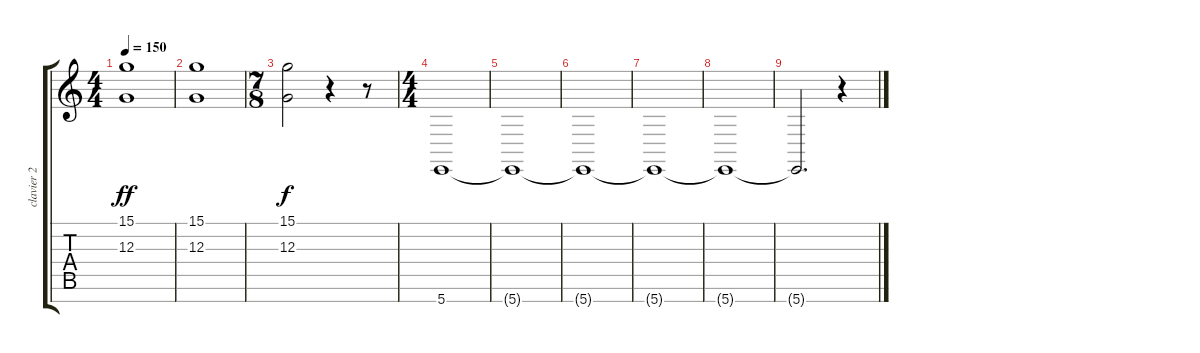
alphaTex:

\track ("clavier 2" "clavier 2") {instrument stringensemble1}
\staff {score tabs}
\tuning (E4 B3 G3 D3 A2 E2 B1) {hide}
\ts (4 4)
\tempo 150
\clef g2
\ks c
(15.1 12.3).1{dy ff} |
(15.1 12.3).1 |
\ts (7 8)
(15.1 12.3).2{dy f} r.4 r.8 |
\ts (4 4)
5.7.1 |
5.7{t}.1 |
5.7{t}.1 |
5.7{t}.1 |
5.7{t}.1 |
5.7{t}.2{d} r.4
